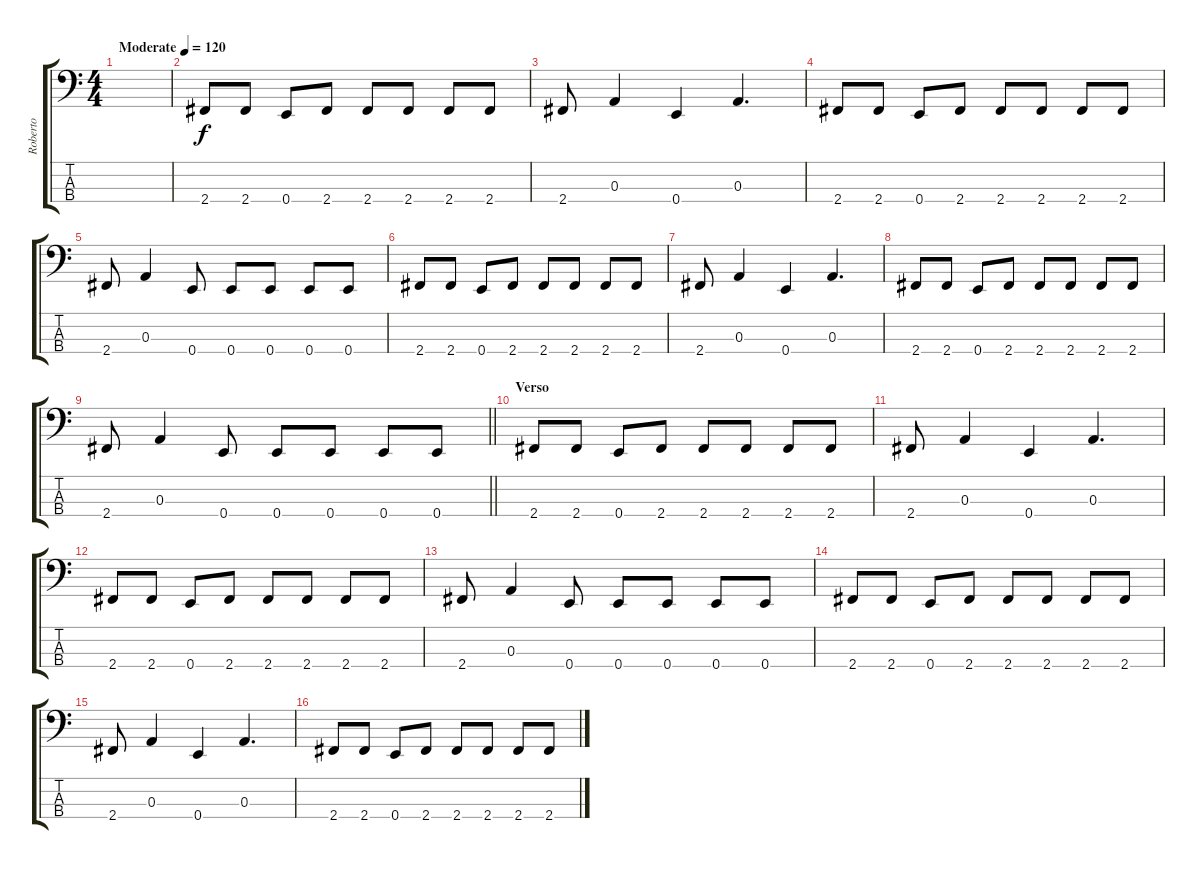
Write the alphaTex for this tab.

\track ("Roberto" "Roberto") {instrument electricbassfinger}
\staff {score tabs}
\tuning (G2 D2 A1 E1) {hide}
\ts (4 4)
\tempo (120 "Moderate")
\clef f4
\ks c
|
2.4.8 2.4.8 0.4.8 2.4.8 2.4.8 2.4.8 2.4.8 2.4.8 |
2.4.8 0.3.4 0.4.4 0.3.4{d} |
2.4.8 2.4.8 0.4.8 2.4.8 2.4.8 2.4.8 2.4.8 2.4.8 |
2.4.8 0.3.4 0.4.8 0.4.8 0.4.8 0.4.8 0.4.8 |
2.4.8 2.4.8 0.4.8 2.4.8 2.4.8 2.4.8 2.4.8 2.4.8 |
2.4.8 0.3.4 0.4.4 0.3.4{d} |
2.4.8 2.4.8 0.4.8 2.4.8 2.4.8 2.4.8 2.4.8 2.4.8 |
\barLineRight lightlight
2.4.8 0.3.4 0.4.8 0.4.8 0.4.8 0.4.8 0.4.8 |
\section ("" "Verso")
2.4.8 2.4.8 0.4.8 2.4.8 2.4.8 2.4.8 2.4.8 2.4.8 |
2.4.8 0.3.4 0.4.4 0.3.4{d} |
2.4.8 2.4.8 0.4.8 2.4.8 2.4.8 2.4.8 2.4.8 2.4.8 |
2.4.8 0.3.4 0.4.8 0.4.8 0.4.8 0.4.8 0.4.8 |
2.4.8 2.4.8 0.4.8 2.4.8 2.4.8 2.4.8 2.4.8 2.4.8 |
2.4.8 0.3.4 0.4.4 0.3.4{d} |
2.4.8 2.4.8 0.4.8 2.4.8 2.4.8 2.4.8 2.4.8 2.4.8
